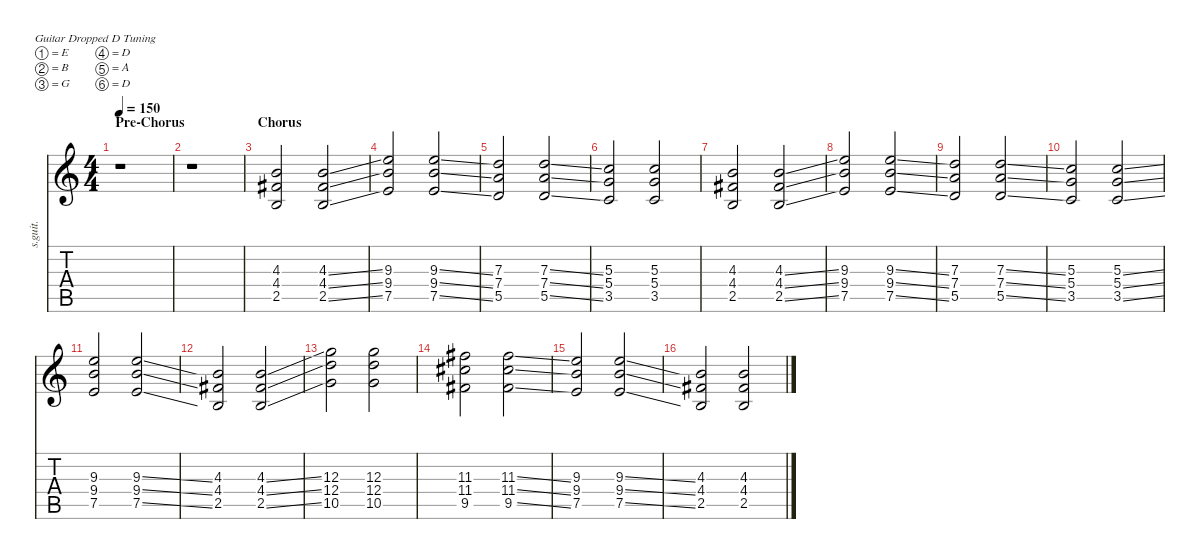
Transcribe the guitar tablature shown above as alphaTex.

\defaultSystemsLayout 4
\hideDynamics
\bracketExtendMode nobrackets
\track ("Richard Kruspe " "s.guit.") {instrument distortionguitar}
\staff {score tabs}
\tuning (E4 B3 G3 D3 A2 D2)
\ts (4 4)
\section ("" "Pre-Chorus")
\tempo 150
\clef g2
\ks c
r.1{dy f} |
r.1 |
\section ("" "Chorus")
(4.3 4.4{acc #} 2.5).2{lyrics (0 "") lyrics (1 "") lyrics (2 "") lyrics (3 "") lyrics (4 "")} (4.3{ss} 4.4{ss acc #} 2.5{ss}).2{lyrics (0 "") lyrics (1 "") lyrics (2 "") lyrics (3 "") lyrics (4 "")} |
(9.3 9.4 7.5).2{lyrics (0 "") lyrics (1 "") lyrics (2 "") lyrics (3 "") lyrics (4 "")} (9.3{ss} 9.4{ss} 7.5{ss}).2{lyrics (0 "") lyrics (1 "") lyrics (2 "") lyrics (3 "") lyrics (4 "")} |
(7.3 7.4 5.5).2{lyrics (0 "") lyrics (1 "") lyrics (2 "") lyrics (3 "") lyrics (4 "")} (7.3{ss} 7.4{ss} 5.5{ss}).2{lyrics (0 "") lyrics (1 "") lyrics (2 "") lyrics (3 "") lyrics (4 "")} |
(5.3 5.4 3.5).2{lyrics (0 "") lyrics (1 "") lyrics (2 "") lyrics (3 "") lyrics (4 "")} (5.3 5.4 3.5).2{lyrics (0 "") lyrics (1 "") lyrics (2 "") lyrics (3 "") lyrics (4 "")} |
(4.3 4.4{acc #} 2.5).2{lyrics (0 "") lyrics (1 "") lyrics (2 "") lyrics (3 "") lyrics (4 "")} (4.3{ss} 4.4{ss acc #} 2.5{ss}).2{lyrics (0 "") lyrics (1 "") lyrics (2 "") lyrics (3 "") lyrics (4 "")} |
(9.3 9.4 7.5).2{lyrics (0 "") lyrics (1 "") lyrics (2 "") lyrics (3 "") lyrics (4 "")} (9.3{ss} 9.4{ss} 7.5{ss}).2{lyrics (0 "") lyrics (1 "") lyrics (2 "") lyrics (3 "") lyrics (4 "")} |
(7.3 7.4 5.5).2{lyrics (0 "") lyrics (1 "") lyrics (2 "") lyrics (3 "") lyrics (4 "")} (7.3{ss} 7.4{ss} 5.5{ss}).2{lyrics (0 "") lyrics (1 "") lyrics (2 "") lyrics (3 "") lyrics (4 "")} |
(5.3 5.4 3.5).2{lyrics (0 "") lyrics (1 "") lyrics (2 "") lyrics (3 "") lyrics (4 "")} (5.3{ss} 5.4{ss} 3.5{ss}).2{lyrics (0 "") lyrics (1 "") lyrics (2 "") lyrics (3 "") lyrics (4 "")} |
(9.3 9.4 7.5).2{lyrics (0 "") lyrics (1 "") lyrics (2 "") lyrics (3 "") lyrics (4 "")} (9.3{ss} 9.4{ss} 7.5{ss}).2{lyrics (0 "") lyrics (1 "") lyrics (2 "") lyrics (3 "") lyrics (4 "")} |
(4.3 4.4{acc #} 2.5).2{lyrics (0 "") lyrics (1 "") lyrics (2 "") lyrics (3 "") lyrics (4 "")} (4.3{ss} 4.4{ss acc #} 2.5{ss}).2{lyrics (0 "") lyrics (1 "") lyrics (2 "") lyrics (3 "") lyrics (4 "")} |
(12.3 12.4 10.5).2{lyrics (0 "") lyrics (1 "") lyrics (2 "") lyrics (3 "") lyrics (4 "")} (12.3 12.4 10.5).2{lyrics (0 "") lyrics (1 "") lyrics (2 "") lyrics (3 "") lyrics (4 "")} |
(11.3{acc #} 11.4{acc #} 9.5{acc #}).2{lyrics (0 "") lyrics (1 "") lyrics (2 "") lyrics (3 "") lyrics (4 "")} (11.3{ss acc #} 11.4{ss acc #} 9.5{ss acc #}).2{lyrics (0 "") lyrics (1 "") lyrics (2 "") lyrics (3 "") lyrics (4 "")} |
(9.3 9.4 7.5).2{lyrics (0 "") lyrics (1 "") lyrics (2 "") lyrics (3 "") lyrics (4 "")} (9.3{ss} 9.4{ss} 7.5{ss}).2{lyrics (0 "") lyrics (1 "") lyrics (2 "") lyrics (3 "") lyrics (4 "")} |
(4.3 4.4{acc #} 2.5).2{lyrics (0 "") lyrics (1 "") lyrics (2 "") lyrics (3 "") lyrics (4 "")} (4.3{ss} 4.4{ss acc #} 2.5{ss}).2{lyrics (0 "") lyrics (1 "") lyrics (2 "") lyrics (3 "") lyrics (4 "")}
